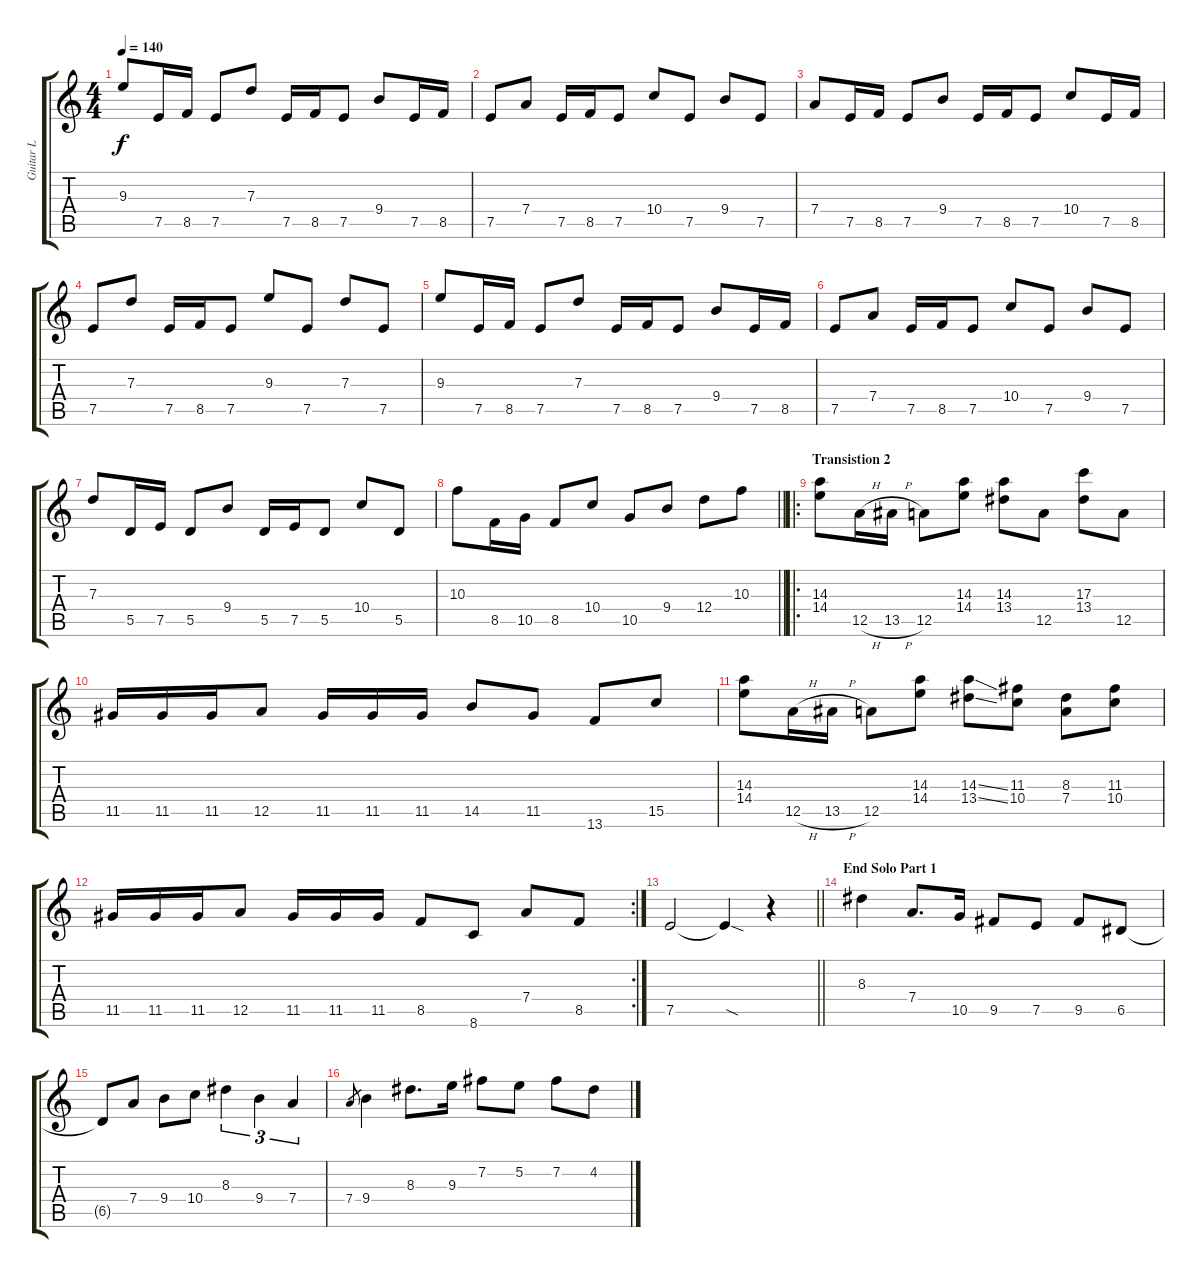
\track ("Guitar L" "Guitar L") {instrument distortionguitar}
\staff {score tabs}
\tuning (E4 B3 G3 D3 A2 E2) {hide}
\ts (4 4)
\tempo 140
\clef g2
\ks c
9.3.8{dy f} 7.5.16 8.5.16 7.5.8 7.3.8 7.5.16 8.5.16 7.5.8 9.4.8 7.5.16 8.5.16 |
7.5.8 7.4.8 7.5.16 8.5.16 7.5.8 10.4.8 7.5.8 9.4.8 7.5.8 |
7.4.8 7.5.16 8.5.16 7.5.8 9.4.8 7.5.16 8.5.16 7.5.8 10.4.8 7.5.16 8.5.16 |
7.5.8 7.3.8 7.5.16 8.5.16 7.5.8 9.3.8 7.5.8 7.3.8 7.5.8 |
9.3.8 7.5.16 8.5.16 7.5.8 7.3.8 7.5.16 8.5.16 7.5.8 9.4.8 7.5.16 8.5.16 |
7.5.8 7.4.8 7.5.16 8.5.16 7.5.8 10.4.8 7.5.8 9.4.8 7.5.8 |
7.3.8 5.5.16 7.5.16 5.5.8 9.4.8 5.5.16 7.5.16 5.5.8 10.4.8 5.5.8 |
\barLineRight lightlight
10.3.8 8.5.16 10.5.16 8.5.8 10.4.8 10.5.8 9.4.8 12.4.8 10.3.8 |
\ro
\section ("" "Transistion 2")
(14.3 14.4).8 12.5{h}.16 13.5{h}.16 12.5.8 (14.3 14.4).8 (14.3 13.4).8 12.5.8 (17.3 13.4).8 12.5.8 |
11.5.16 11.5.16 11.5.16 12.5.8 11.5.16 11.5.16 11.5.16 14.5.8 11.5.8 13.6.8 15.5.8 |
(14.3 14.4).8 12.5{h}.16 13.5{h}.16 12.5.8 (14.3 14.4).8 (14.3{ss} 13.4{ss}).8 (11.3 10.4).8 (8.3 7.4).8 (11.3 10.4).8 |
\rc 2
11.5.16 11.5.16 11.5.16 12.5.8 11.5.16 11.5.16 11.5.16 8.5.8 8.6.8 7.4.8 8.5.8 |
\barLineRight lightlight
7.5.2 7.5{sod t}.4 r.4 |
\section ("" "End Solo Part 1")
8.3.4 7.4.8{d} 10.5.16 9.5.8 7.5.8 9.5.8 6.5.8 |
6.5{t}.8 7.4.8 9.4.8 10.4.8 8.3.4{tu (3 2)} 9.4.4{tu (3 2)} 7.4.4{tu (3 2)} |
7.4.8{gr} 9.4.4 8.3.8{d} 9.3.16 7.2.8 5.2.8 7.2.8 4.2.8
